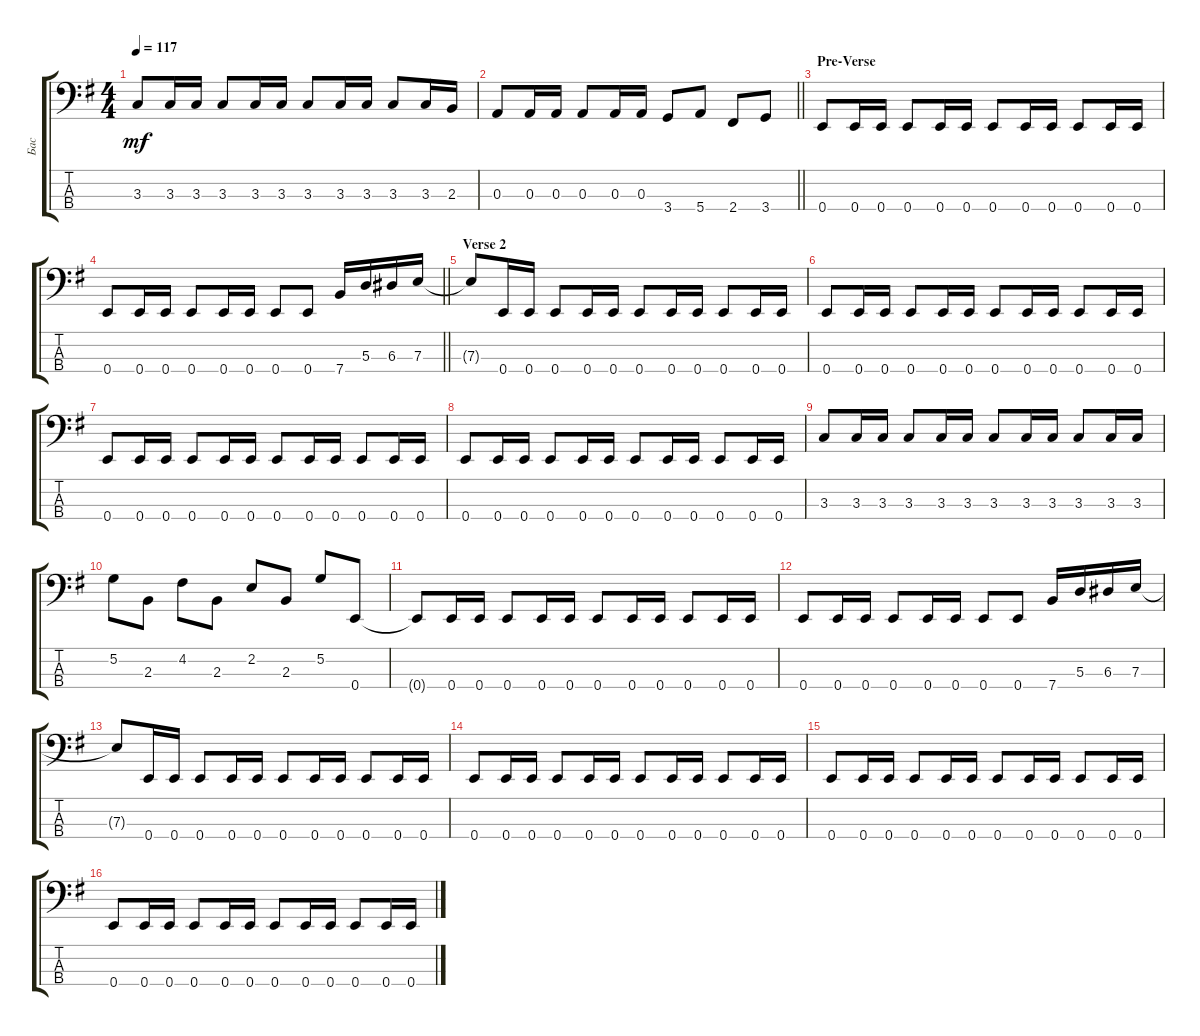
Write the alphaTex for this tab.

\track ("Бас" "Бас") {instrument electricbassfinger}
\staff {score tabs}
\tuning (G2 D2 A1 E1) {hide}
\ts (4 4)
\tempo 117
\clef f4
\ks eminor
3.3.8{dy mf} 3.3.16 3.3.16 3.3.8 3.3.16 3.3.16 3.3.8 3.3.16 3.3.16 3.3.8 3.3.16 2.3.16 |
\barLineRight lightlight
0.3.8 0.3.16 0.3.16 0.3.8 0.3.16 0.3.16 3.4.8 5.4.8 2.4.8 3.4.8 |
\section ("" "Pre-Verse")
0.4.8 0.4.16 0.4.16 0.4.8 0.4.16 0.4.16 0.4.8 0.4.16 0.4.16 0.4.8 0.4.16 0.4.16 |
\barLineRight lightlight
0.4.8 0.4.16 0.4.16 0.4.8 0.4.16 0.4.16 0.4.8 0.4.8 7.4.16 5.3.16 6.3.16 7.3.16 |
\section ("" "Verse 2")
7.3{t}.8 0.4.16 0.4.16 0.4.8 0.4.16 0.4.16 0.4.8 0.4.16 0.4.16 0.4.8 0.4.16 0.4.16 |
0.4.8 0.4.16 0.4.16 0.4.8 0.4.16 0.4.16 0.4.8 0.4.16 0.4.16 0.4.8 0.4.16 0.4.16 |
0.4.8 0.4.16 0.4.16 0.4.8 0.4.16 0.4.16 0.4.8 0.4.16 0.4.16 0.4.8 0.4.16 0.4.16 |
0.4.8 0.4.16 0.4.16 0.4.8 0.4.16 0.4.16 0.4.8 0.4.16 0.4.16 0.4.8 0.4.16 0.4.16 |
3.3.8 3.3.16 3.3.16 3.3.8 3.3.16 3.3.16 3.3.8 3.3.16 3.3.16 3.3.8 3.3.16 3.3.16 |
5.2.8 2.3.8 4.2.8 2.3.8 2.2.8 2.3.8 5.2.8 0.4.8 |
0.4{t}.8 0.4.16 0.4.16 0.4.8 0.4.16 0.4.16 0.4.8 0.4.16 0.4.16 0.4.8 0.4.16 0.4.16 |
0.4.8 0.4.16 0.4.16 0.4.8 0.4.16 0.4.16 0.4.8 0.4.8 7.4.16 5.3.16 6.3.16 7.3.16 |
7.3{t}.8 0.4.16 0.4.16 0.4.8 0.4.16 0.4.16 0.4.8 0.4.16 0.4.16 0.4.8 0.4.16 0.4.16 |
0.4.8 0.4.16 0.4.16 0.4.8 0.4.16 0.4.16 0.4.8 0.4.16 0.4.16 0.4.8 0.4.16 0.4.16 |
0.4.8 0.4.16 0.4.16 0.4.8 0.4.16 0.4.16 0.4.8 0.4.16 0.4.16 0.4.8 0.4.16 0.4.16 |
0.4.8 0.4.16 0.4.16 0.4.8 0.4.16 0.4.16 0.4.8 0.4.16 0.4.16 0.4.8 0.4.16 0.4.16
